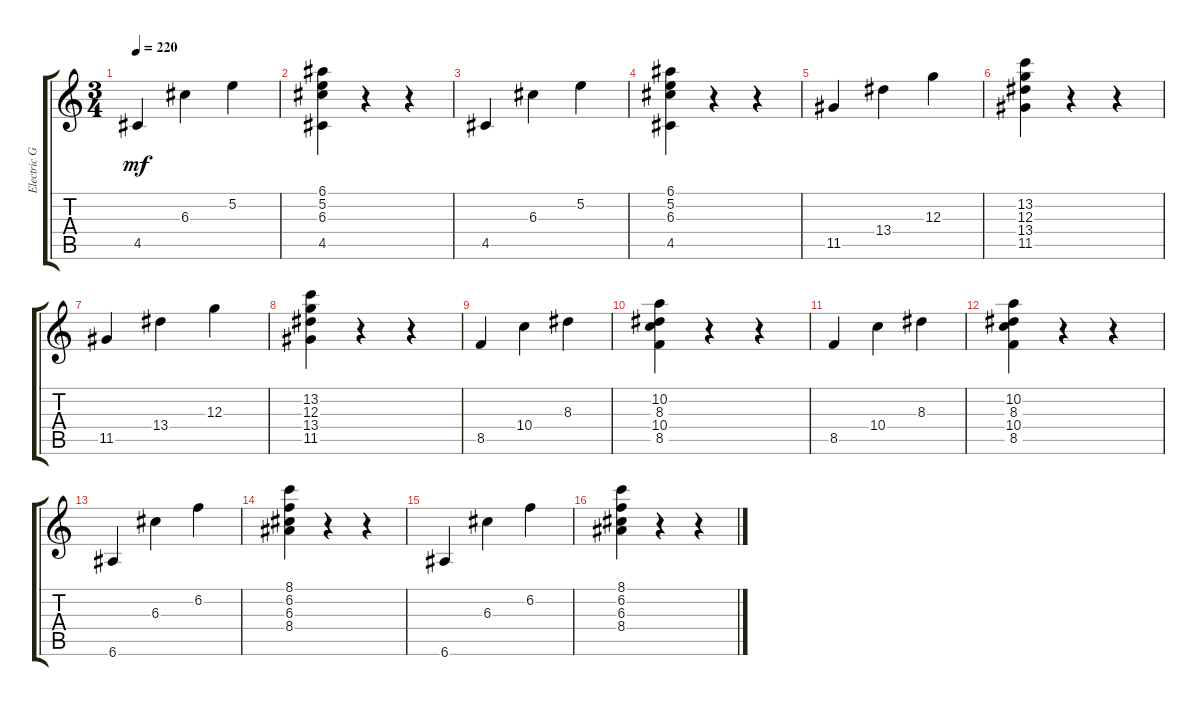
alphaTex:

\track ("Electric Guitar" "Electric G") {instrument electricguitarclean}
\staff {score tabs}
\tuning (E4 B3 G3 D3 A2 E2) {hide}
\ts (3 4)
\tempo 220
\clef g2
\ks c
4.5.4{dy mf} 6.3.4 5.2.4 |
(6.1 5.2 6.3 4.5).4 r.4 r.4 |
4.5.4 6.3.4 5.2.4 |
(6.1 5.2 6.3 4.5).4 r.4 r.4 |
11.5.4 13.4.4 12.3.4 |
(13.2 12.3 13.4 11.5).4 r.4 r.4 |
11.5.4 13.4.4 12.3.4 |
(13.2 12.3 13.4 11.5).4 r.4 r.4 |
8.5.4 10.4.4 8.3.4 |
(10.2 8.3 10.4 8.5).4 r.4 r.4 |
8.5.4 10.4.4 8.3.4 |
(10.2 8.3 10.4 8.5).4 r.4 r.4 |
6.6.4 6.3.4 6.2.4 |
(8.1 6.2 6.3 8.4).4 r.4 r.4 |
6.6.4 6.3.4 6.2.4 |
(8.1 6.2 6.3 8.4).4 r.4 r.4
